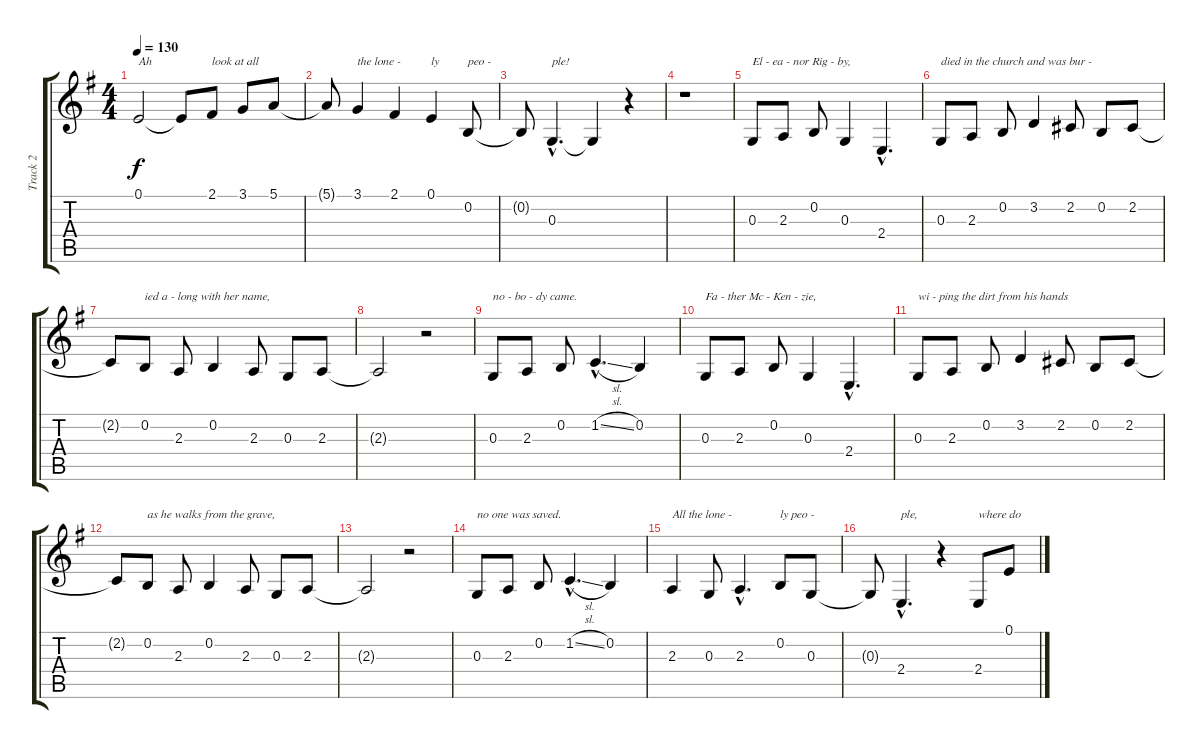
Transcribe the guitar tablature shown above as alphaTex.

\track ("Track 2" "Track 2") {instrument clarinet}
\staff {score tabs}
\tuning (E4 B3 G3 D3 A2 E2) {hide}
\ts (4 4)
\tempo 130
\clef g2
\ks eminor
0.1.2{txt "Ah" dy f} 0.1{t}.8 2.1.8{txt "look at all"} 3.1.8 5.1.8 |
5.1{t}.8 3.1.4{txt "the lone -"} 2.1.4 0.1.4{txt "ly"} 0.2.8{txt "peo -"} |
0.2{t}.8 0.3{hac}.4{d txt "ple!"} 0.3{t}.4 r.4 |
r.1 |
0.3.8{txt "El - ea - nor Rig - by,"} 2.3.8 0.2.8 0.3.4 2.4{hac}.4{d} |
0.3.8{txt "died in the church and was bur -"} 2.3.8 0.2.8 3.2.4 2.2.8 0.2.8 2.2.8 |
2.2{t}.8 0.2.8{txt "ied a - long with her name,"} 2.3.8 0.2.4 2.3.8 0.3.8 2.3.8 |
2.3{t}.2 r.2 |
0.3.8{txt "no - bo - dy came."} 2.3.8 0.2.8 1.2{sl hac}.4{d} 0.2.4 |
0.3.8{txt "Fa - ther Mc - Ken - zie,"} 2.3.8 0.2.8 0.3.4 2.4{hac}.4{d} |
0.3.8{txt "wi - ping the dirt from his hands"} 2.3.8 0.2.8 3.2.4 2.2.8 0.2.8 2.2.8 |
2.2{t}.8 0.2.8{txt "as he walks from the grave,"} 2.3.8 0.2.4 2.3.8 0.3.8 2.3.8 |
2.3{t}.2 r.2 |
0.3.8{txt "no one was saved."} 2.3.8 0.2.8 1.2{sl hac}.4{d} 0.2.4 |
2.3.4{txt "All the lone -"} 0.3.8 2.3{hac}.4{d} 0.2.8{txt "ly peo -"} 0.3.8 |
0.3{t}.8 2.4{hac}.4{d txt "ple,"} r.4 2.4.8{txt "where do"} 0.1.8
